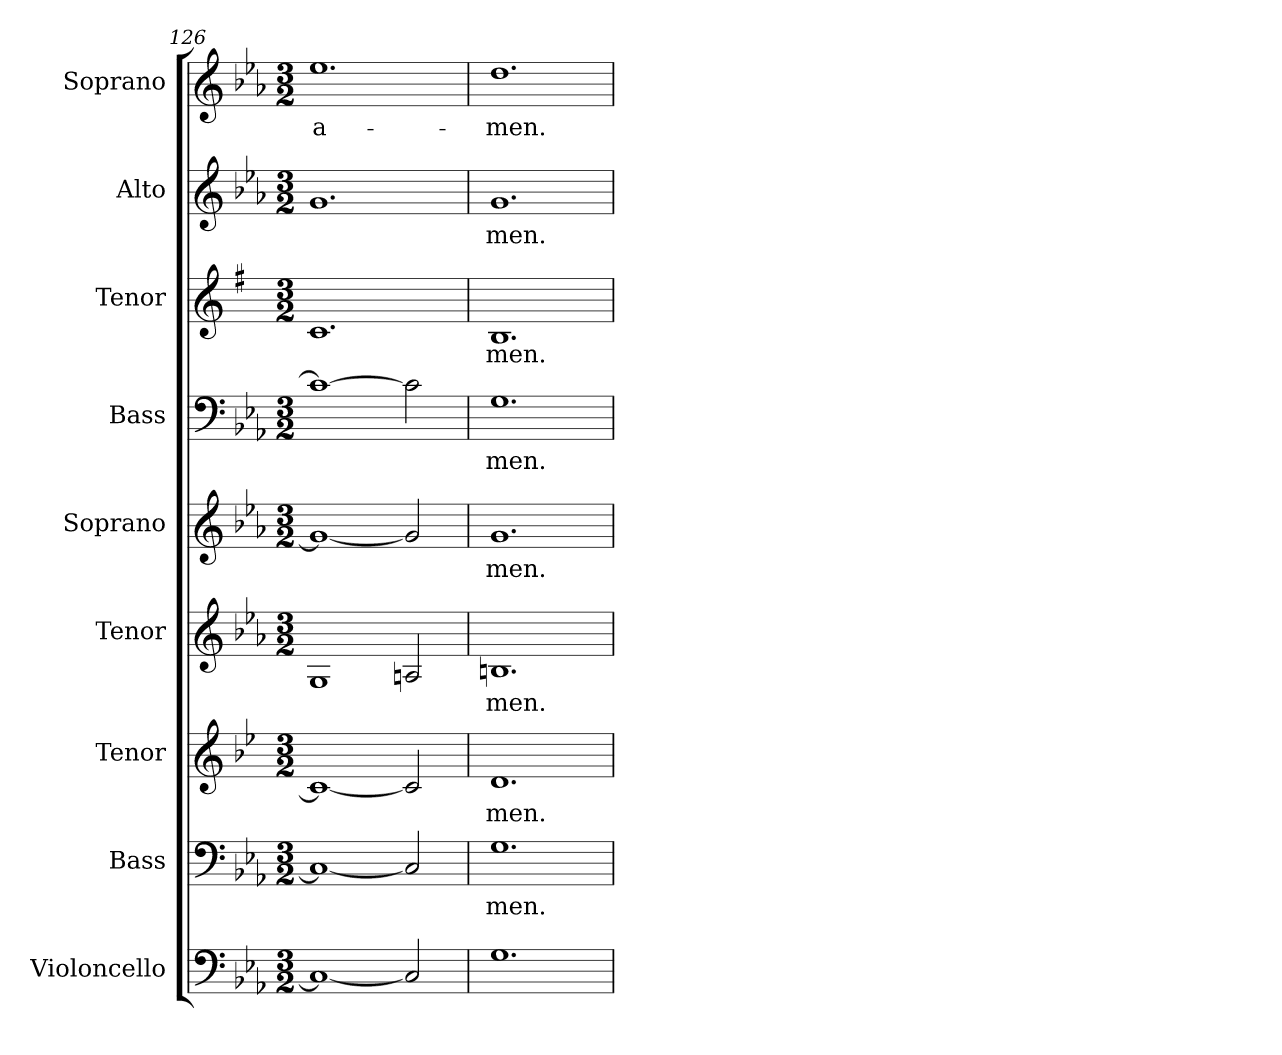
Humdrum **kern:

**kern	**kern	**text	**kern	**text	**kern	**text	**kern	**text	**kern	**text	**kern	**text	**kern	**text	**kern	**text
*part9	*part8	*part8	*part7	*part7	*part6	*part6	*part5	*part5	*part4	*part4	*part3	*part3	*part2	*part2	*part1	*part1
*staff9	*staff8	*staff8	*staff7	*staff7	*staff6	*staff6	*staff5	*staff5	*staff4	*staff4	*staff3	*staff3	*staff2	*staff2	*staff1	*staff1
*I"Violoncello	*I"Bass	*	*I"Tenor	*	*I"Tenor	*	*I"Soprano	*	*I"Bass	*	*I"Tenor	*	*I"Alto	*	*I"Soprano	*
*clefF4	*clefF4	*	*clefG2	*	*clefG2	*	*clefG2	*	*clefF4	*	*clefG2	*	*clefG2	*	*clefG2	*
*k[b-e-a-]	*k[b-e-a-]	*	*k[b-e-]	*	*k[b-e-a-]	*	*k[b-e-a-]	*	*k[b-e-a-]	*	*k[f#]	*	*k[b-e-a-]	*	*k[b-e-a-]	*
*M3/2	*M3/2	*	*M3/2	*	*M3/2	*	*M3/2	*	*M3/2	*	*M3/2	*	*M3/2	*	*M3/2	*
=126	=126	=126	=126	=126	=126	=126	=126	=126	=126	=126	=126	=126	=126	=126	=126	=126
!	!	!	!	!	!	!	!	!	!	!	!	!	!	!	!	!LO:LY:b
1C_	1C_	.	1c_	.	1G	.	1g_	.	1c_	.	1.c	.	1.g	.	1.ee-	a-
2C/]	2C/]	.	2c/]	.	2An/	.	2g/]	.	2c\]	.	.	.	.	.	.	.
=127	=127	=127	=127	=127	=127	=127	=127	=127	=127	=127	=127	=127	=127	=127	=127	=127
!	!	!LO:LY:b	!	!LO:LY:b	!	!LO:LY:b	!	!LO:LY:b	!	!LO:LY:b	!	!LO:LY:b	!	!LO:LY:b	!	!LO:LY:b
1.G	1.G	-men.	1.d	-men.	1.Bn	-men.	1.g	-men.	1.G	-men.	1.B	-men.	1.g	-men.	1.dd	-men.-
=	=	=	=	=	=	=	=	=	=	=	=	=	=	=	=	=
*-	*-	*-	*-	*-	*-	*-	*-	*-	*-	*-	*-	*-	*-	*-	*-	*-
